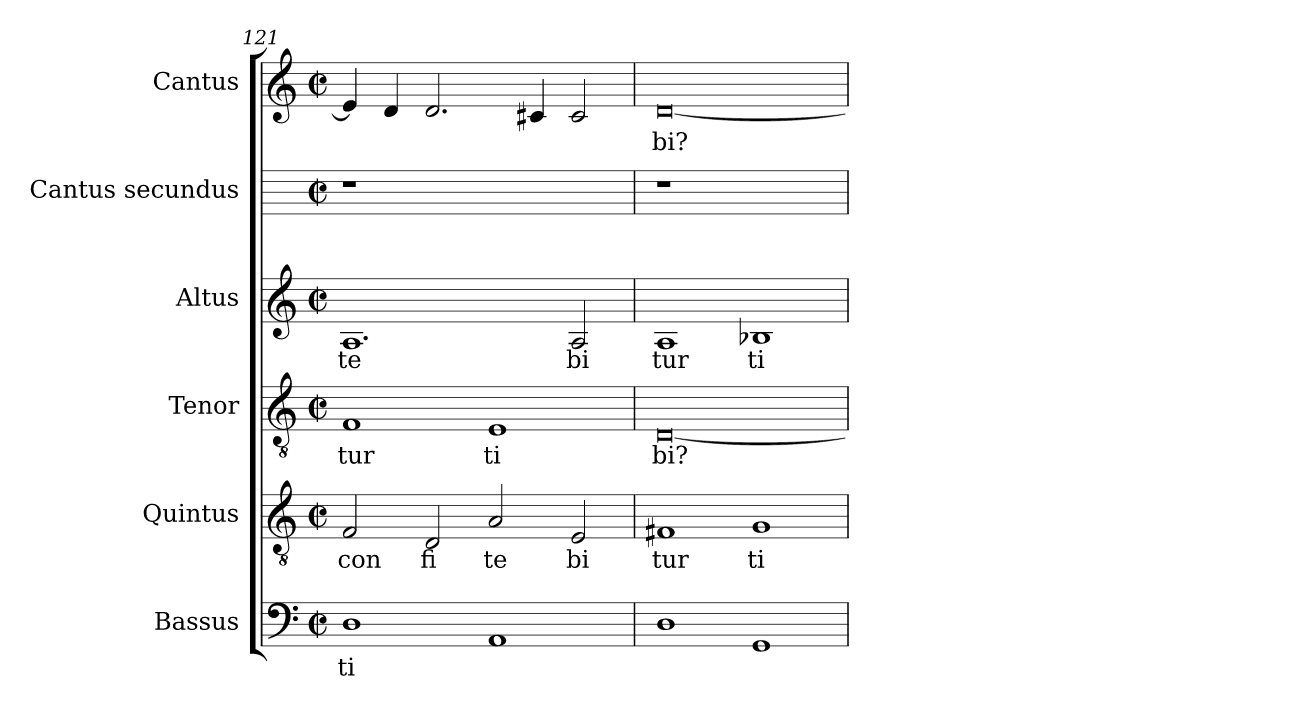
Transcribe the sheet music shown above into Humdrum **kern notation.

**kern	**text	**kern	**text	**kern	**text	**kern	**text	**kern	**kern	**text
*part6	*part6	*part5	*part5	*part4	*part4	*part3	*part3	*part2	*part1	*part1
*staff6	*staff6	*staff5	*staff5	*staff4	*staff4	*staff3	*staff3	*staff2	*staff1	*staff1
*I"Bassus	*	*I"Quintus	*	*I"Tenor	*	*I"Altus	*	*I"Cantus  secundus	*I"Cantus	*
*I'B	*	*I'Q	*	*I'T	*	*I'A	*	*	*I'C	*
*clefF4	*	*clefGv2	*	*clefGv2	*	*clefG2	*	*	*clefG2	*
*k[]	*	*k[]	*	*k[]	*	*k[]	*	*k[]	*k[]	*
*C:	*	*C:	*	*C:	*	*C:	*	*C:	*C:	*
*M2/2	*	*M2/2	*	*M2/2	*	*M2/2	*	*M2/2	*M2/2	*
*met(c|)	*	*met(c|)	*	*met(c|)	*	*met(c|)	*	*met(c|)	*met(c|)	*
=121	=121	=121	=121	=121	=121	=121	=121	=121	=121	=121
!	!LO:LY:b:cj	!	!LO:LY:b:cj	!	!LO:LY:b:cj	!	!LO:LY:b:cj	!	!	!LO:LY:b:cj
1D	ti	2F/	con	1F	tur	1.A	te	1r	4e/]	--
!	!	!	!	!	!	!	!	!	!	!LO:LY:b:cj
.	.	.	.	.	.	.	.	.	4d/	--
!	!	!	!LO:LY:b:cj	!	!	!	!	!	!	!LO:LY:b:cj
.	.	2D/	fi	.	.	.	.	.	2.d/	--
!	!LO:LY:b:cj	!	!LO:LY:b:cj	!	!LO:LY:b:cj	!	!	!	!	!
1AA	.	2A/	te	1E	ti	.	.	1ryy	.	.
!	!	!	!	!	!	!	!	!	!	!LO:LY:b:cj
.	.	.	.	.	.	.	.	.	4c#/	--
!	!	!	!LO:LY:b:cj	!	!	!	!LO:LY:b:cj	!	!	!LO:LY:b:cj
.	.	2E/	bi	.	.	2A/	bi	.	2c#/	--
=122	=122	=122	=122	=122	=122	=122	=122	=122	=122	=122
!	!LO:LY:b:cj	!	!LO:LY:b:cj	!	!LO:LY:b:cj	!	!LO:LY:b:cj	!	!	!LO:LY:b:cj
1D	.	1F#X	tur	[<0D	bi?	1A	tur	1r	[<0d	-bi?
!	!LO:LY:b:cj	!	!LO:LY:b:cj	!	!	!	!LO:LY:b:cj	!	!	!
1GG	.	1G	ti	.	.	1B-X	ti	1ryy	.	.
=	=	=	=	=	=	=	=	=	=	=
*-	*-	*-	*-	*-	*-	*-	*-	*-	*-	*-
